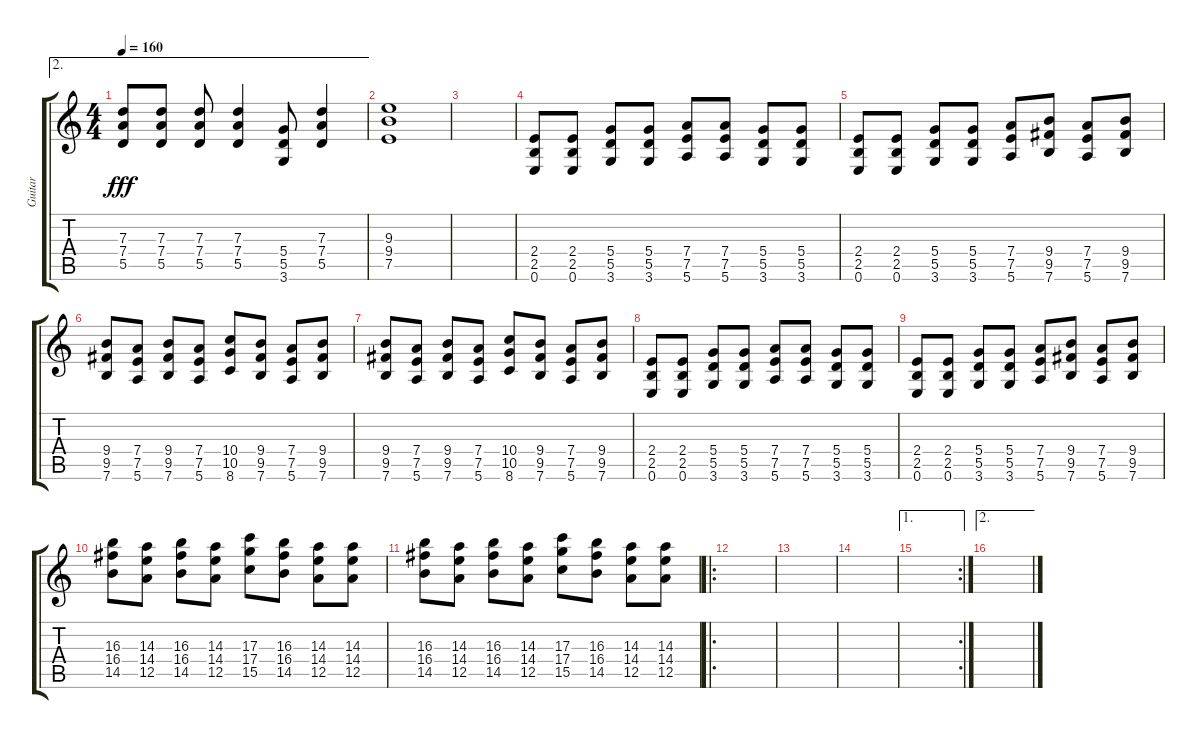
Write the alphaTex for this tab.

\track ("Guitar" "Guitar") {instrument overdrivenguitar}
\staff {score tabs}
\tuning (E4 B3 G3 D3 A2 E2) {hide}
\ae 2
\ts (4 4)
\tempo 160
\clef g2
\ks c
(7.3 7.4 5.5).8{dy fff} (7.3 7.4 5.5).8 (7.3 7.4 5.5).8 (7.3 7.4 5.5).4 (5.4 5.5 3.6).8 (7.3 7.4 5.5).4 |
(9.3 9.4 7.5).1 |
|
(2.4 2.5 0.6).8 (2.4 2.5 0.6).8 (5.4 5.5 3.6).8 (5.4 5.5 3.6).8 (7.4 7.5 5.6).8 (7.4 7.5 5.6).8 (5.4 5.5 3.6).8 (5.4 5.5 3.6).8 |
(2.4 2.5 0.6).8 (2.4 2.5 0.6).8 (5.4 5.5 3.6).8 (5.4 5.5 3.6).8 (7.4 7.5 5.6).8 (9.4 9.5 7.6).8 (7.4 7.5 5.6).8 (9.4 9.5 7.6).8 |
(9.4 9.5 7.6).8 (7.4 7.5 5.6).8 (9.4 9.5 7.6).8 (7.4 7.5 5.6).8 (10.4 10.5 8.6).8 (9.4 9.5 7.6).8 (7.4 7.5 5.6).8 (9.4 9.5 7.6).8 |
(9.4 9.5 7.6).8 (7.4 7.5 5.6).8 (9.4 9.5 7.6).8 (7.4 7.5 5.6).8 (10.4 10.5 8.6).8 (9.4 9.5 7.6).8 (7.4 7.5 5.6).8 (9.4 9.5 7.6).8 |
(2.4 2.5 0.6).8 (2.4 2.5 0.6).8 (5.4 5.5 3.6).8 (5.4 5.5 3.6).8 (7.4 7.5 5.6).8 (7.4 7.5 5.6).8 (5.4 5.5 3.6).8 (5.4 5.5 3.6).8 |
(2.4 2.5 0.6).8 (2.4 2.5 0.6).8 (5.4 5.5 3.6).8 (5.4 5.5 3.6).8 (7.4 7.5 5.6).8 (9.4 9.5 7.6).8 (7.4 7.5 5.6).8 (9.4 9.5 7.6).8 |
(16.3 16.4 14.5).8 (14.3 14.4 12.5).8 (16.3 16.4 14.5).8 (14.3 14.4 12.5).8 (17.3 17.4 15.5).8 (16.3 16.4 14.5).8 (14.3 14.4 12.5).8 (14.3 14.4 12.5).8 |
(16.3 16.4 14.5).8 (14.3 14.4 12.5).8 (16.3 16.4 14.5).8 (14.3 14.4 12.5).8 (17.3 17.4 15.5).8 (16.3 16.4 14.5).8 (14.3 14.4 12.5).8 (14.3 14.4 12.5).8 |
\ro
|
|
|
\ae 1
\rc 2
|
\ae 2
